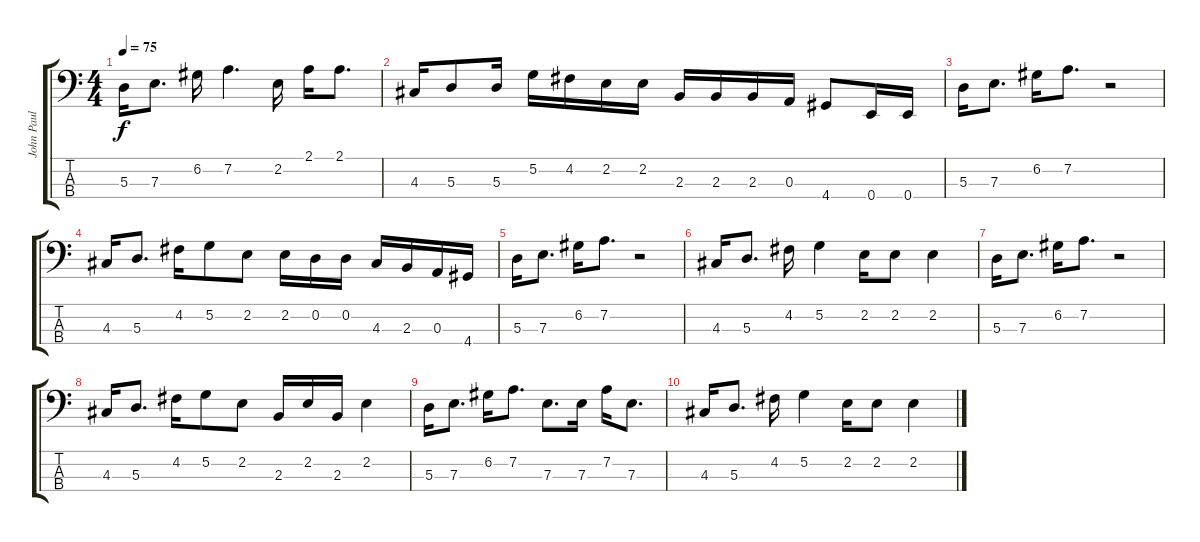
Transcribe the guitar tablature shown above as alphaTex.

\track ("John Paul Jones (Bass)" "John Paul ") {instrument electricbassfinger}
\staff {score tabs}
\tuning (G2 D2 A1 E1) {hide}
\ts (4 4)
\tempo 75
\clef f4
\ks c
5.3.16{dy f} 7.3.8{d} 6.2.16 7.2.4{d} 2.2.16 2.1.16 2.1.8{d} |
4.3.16 5.3.8 5.3.16 5.2.16 4.2.16 2.2.16 2.2.16 2.3.16 2.3.16 2.3.16 0.3.16 4.4.8 0.4.16 0.4.16 |
5.3.16 7.3.8{d} 6.2.16 7.2.8{d} r.2 |
4.3.16 5.3.8{d} 4.2.16 5.2.8 2.2.8 2.2.16 0.2.16 0.2.16 4.3.16 2.3.16 0.3.16 4.4.16 |
5.3.16 7.3.8{d} 6.2.16 7.2.8{d} r.2 |
4.3.16 5.3.8{d} 4.2.16 5.2.4 2.2.16 2.2.8 2.2.4 |
5.3.16 7.3.8{d} 6.2.16 7.2.8{d} r.2 |
4.3.16 5.3.8{d} 4.2.16 5.2.8 2.2.8 2.3.16 2.2.16 2.3.16 2.2.4 |
5.3.16 7.3.8{d} 6.2.16 7.2.8{d} 7.3.8{d} 7.3.16 7.2.16 7.3.8{d} |
4.3.16 5.3.8{d} 4.2.16 5.2.4 2.2.16 2.2.8 2.2.4
